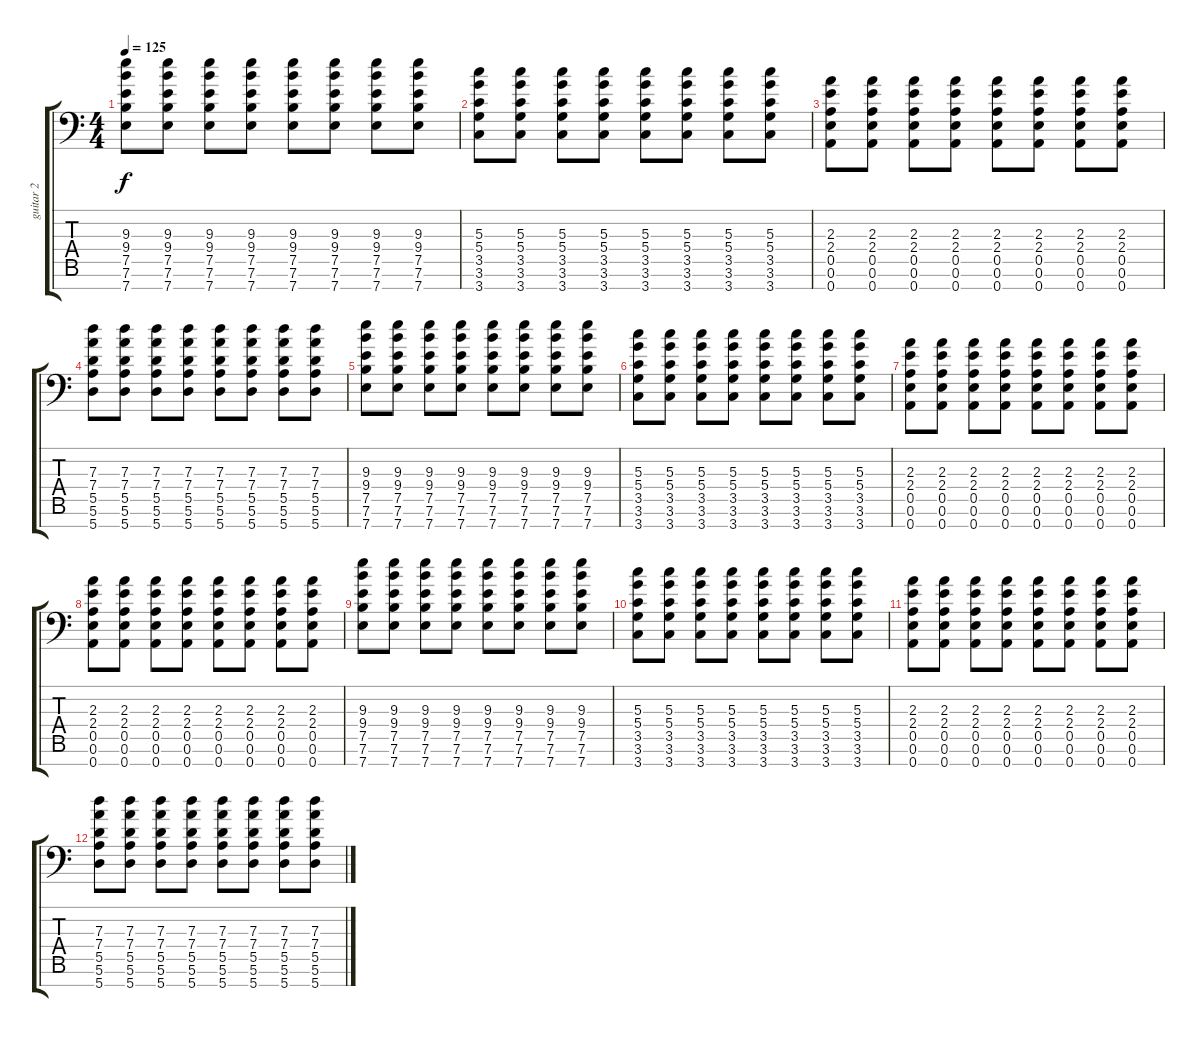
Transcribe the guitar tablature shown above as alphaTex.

\track ("guitar 2" "guitar 2") {instrument distortionguitar}
\staff {score tabs}
\tuning (E4 B3 G3 D3 A2 E2 A1) {hide}
\ts (4 4)
\tempo 125
\clef f4
\ks c
(9.3 9.4 7.5 7.6 7.7).8{dy f} (9.3 9.4 7.5 7.6 7.7).8 (9.3 9.4 7.5 7.6 7.7).8 (9.3 9.4 7.5 7.6 7.7).8 (9.3 9.4 7.5 7.6 7.7).8 (9.3 9.4 7.5 7.6 7.7).8 (9.3 9.4 7.5 7.6 7.7).8 (9.3 9.4 7.5 7.6 7.7).8 |
(5.3 5.4 3.5 3.6 3.7).8 (5.3 5.4 3.5 3.6 3.7).8 (5.3 5.4 3.5 3.6 3.7).8 (5.3 5.4 3.5 3.6 3.7).8 (5.3 5.4 3.5 3.6 3.7).8 (5.3 5.4 3.5 3.6 3.7).8 (5.3 5.4 3.5 3.6 3.7).8 (5.3 5.4 3.5 3.6 3.7).8 |
(2.3 2.4 0.5 0.6 0.7).8 (2.3 2.4 0.5 0.6 0.7).8 (2.3 2.4 0.5 0.6 0.7).8 (2.3 2.4 0.5 0.6 0.7).8 (2.3 2.4 0.5 0.6 0.7).8 (2.3 2.4 0.5 0.6 0.7).8 (2.3 2.4 0.5 0.6 0.7).8 (2.3 2.4 0.5 0.6 0.7).8 |
(7.3 7.4 5.5 5.6 5.7).8 (7.3 7.4 5.5 5.6 5.7).8 (7.3 7.4 5.5 5.6 5.7).8 (7.3 7.4 5.5 5.6 5.7).8 (7.3 7.4 5.5 5.6 5.7).8 (7.3 7.4 5.5 5.6 5.7).8 (7.3 7.4 5.5 5.6 5.7).8 (7.3 7.4 5.5 5.6 5.7).8 |
(9.3 9.4 7.5 7.6 7.7).8 (9.3 9.4 7.5 7.6 7.7).8 (9.3 9.4 7.5 7.6 7.7).8 (9.3 9.4 7.5 7.6 7.7).8 (9.3 9.4 7.5 7.6 7.7).8 (9.3 9.4 7.5 7.6 7.7).8 (9.3 9.4 7.5 7.6 7.7).8 (9.3 9.4 7.5 7.6 7.7).8 |
(5.3 5.4 3.5 3.6 3.7).8 (5.3 5.4 3.5 3.6 3.7).8 (5.3 5.4 3.5 3.6 3.7).8 (5.3 5.4 3.5 3.6 3.7).8 (5.3 5.4 3.5 3.6 3.7).8 (5.3 5.4 3.5 3.6 3.7).8 (5.3 5.4 3.5 3.6 3.7).8 (5.3 5.4 3.5 3.6 3.7).8 |
(2.3 2.4 0.5 0.6 0.7).8 (2.3 2.4 0.5 0.6 0.7).8 (2.3 2.4 0.5 0.6 0.7).8 (2.3 2.4 0.5 0.6 0.7).8 (2.3 2.4 0.5 0.6 0.7).8 (2.3 2.4 0.5 0.6 0.7).8 (2.3 2.4 0.5 0.6 0.7).8 (2.3 2.4 0.5 0.6 0.7).8 |
(2.3 2.4 0.5 0.6 0.7).8 (2.3 2.4 0.5 0.6 0.7).8 (2.3 2.4 0.5 0.6 0.7).8 (2.3 2.4 0.5 0.6 0.7).8 (2.3 2.4 0.5 0.6 0.7).8 (2.3 2.4 0.5 0.6 0.7).8 (2.3 2.4 0.5 0.6 0.7).8 (2.3 2.4 0.5 0.6 0.7).8 |
(9.3 9.4 7.5 7.6 7.7).8 (9.3 9.4 7.5 7.6 7.7).8 (9.3 9.4 7.5 7.6 7.7).8 (9.3 9.4 7.5 7.6 7.7).8 (9.3 9.4 7.5 7.6 7.7).8 (9.3 9.4 7.5 7.6 7.7).8 (9.3 9.4 7.5 7.6 7.7).8 (9.3 9.4 7.5 7.6 7.7).8 |
(5.3 5.4 3.5 3.6 3.7).8 (5.3 5.4 3.5 3.6 3.7).8 (5.3 5.4 3.5 3.6 3.7).8 (5.3 5.4 3.5 3.6 3.7).8 (5.3 5.4 3.5 3.6 3.7).8 (5.3 5.4 3.5 3.6 3.7).8 (5.3 5.4 3.5 3.6 3.7).8 (5.3 5.4 3.5 3.6 3.7).8 |
(2.3 2.4 0.5 0.6 0.7).8 (2.3 2.4 0.5 0.6 0.7).8 (2.3 2.4 0.5 0.6 0.7).8 (2.3 2.4 0.5 0.6 0.7).8 (2.3 2.4 0.5 0.6 0.7).8 (2.3 2.4 0.5 0.6 0.7).8 (2.3 2.4 0.5 0.6 0.7).8 (2.3 2.4 0.5 0.6 0.7).8 |
(7.3 7.4 5.5 5.6 5.7).8 (7.3 7.4 5.5 5.6 5.7).8 (7.3 7.4 5.5 5.6 5.7).8 (7.3 7.4 5.5 5.6 5.7).8 (7.3 7.4 5.5 5.6 5.7).8 (7.3 7.4 5.5 5.6 5.7).8 (7.3 7.4 5.5 5.6 5.7).8 (7.3 7.4 5.5 5.6 5.7).8
